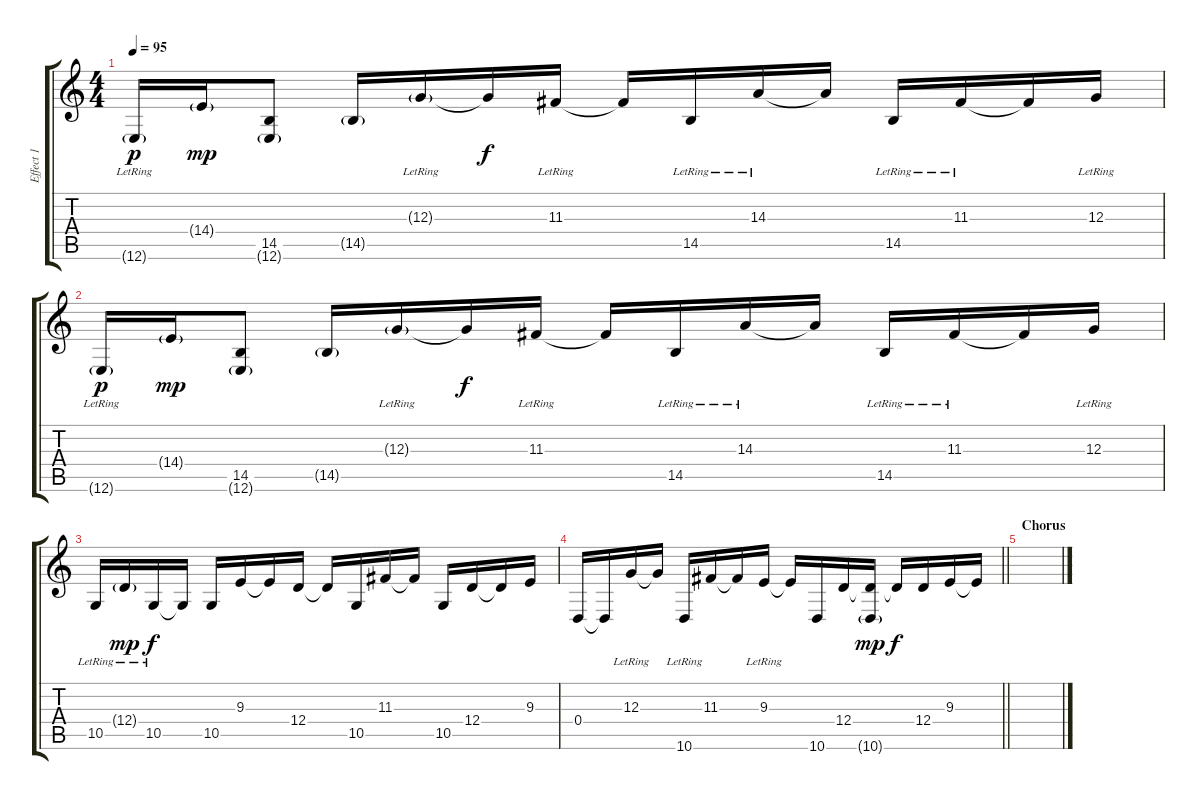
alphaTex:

\track ("Effect 1" "Effect 1") {instrument electricpiano1}
\staff {score tabs}
\tuning (E4 B3 G3 D3 A2 E2) {hide}
\ts (4 4)
\tempo 95
\clef g2
\ks c
12.6{g lr}.16{dy p} 14.4{g}.16{dy mp} (14.5 12.6{g}).8 14.5{g}.16 12.3{g lr}.16 12.3{t}.16{dy f} 11.3{lr}.16 11.3{t}.16 14.5{lr}.16 14.3{lr}.16 14.3{t}.16 14.5{lr}.16 11.3{lr}.16 11.3{t}.16 12.3{lr}.16 |
12.6{g lr}.16{dy p} 14.4{g}.16{dy mp} (14.5 12.6{g}).8 14.5{g}.16 12.3{g lr}.16 12.3{t}.16{dy f} 11.3{lr}.16 11.3{t}.16 14.5{lr}.16 14.3{lr}.16 14.3{t}.16 14.5{lr}.16 11.3{lr}.16 11.3{t}.16 12.3{lr}.16 |
10.5{lr}.16 12.4{g lr}.16{dy mp} 10.5{lr}.16{dy f} 10.5{t}.16 10.5.16 9.3.16 9.3{t}.16 12.4.16 12.4{t}.16 10.5.16 11.3.16 11.3{t}.16 10.5.16 12.4.16 12.4{t}.16 9.3.16 |
\barLineRight lightlight
0.4.16 0.4{t}.16 12.3{lr}.16 12.3{t}.16 10.6{lr}.16 11.3{lr}.16 11.3{t}.16 9.3{lr}.16 9.3{t}.16 10.6.16 12.4.16 (12.4{t} 10.6{g}).16{dy mp} 12.4{t}.16{dy f} 12.4.16 9.3.16 9.3{t}.16 |
\section ("" "Chorus")
